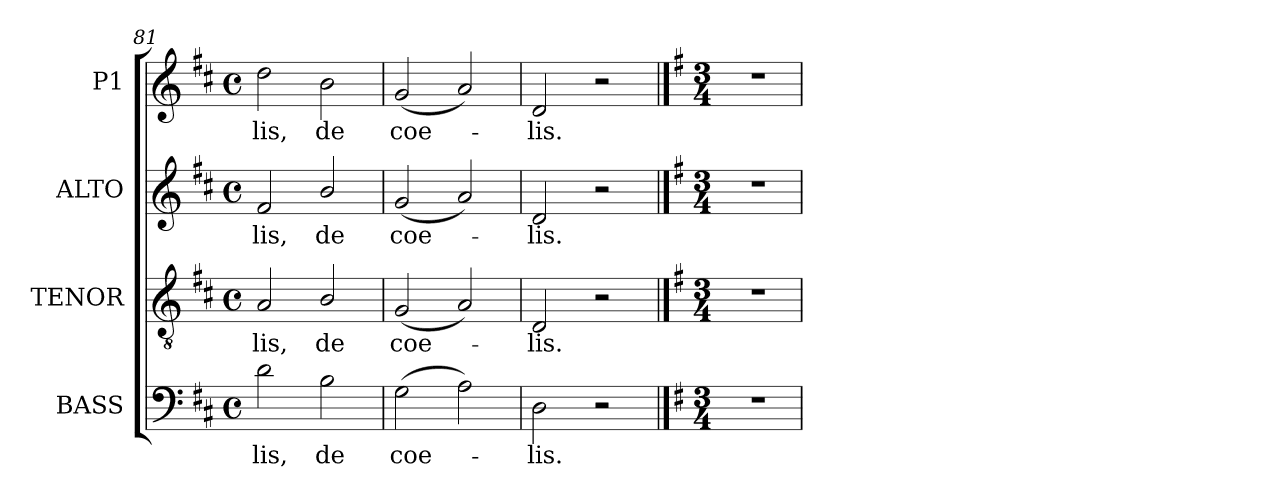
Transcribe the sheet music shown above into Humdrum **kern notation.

**kern	**text	**kern	**text	**kern	**text	**kern	**text
*part4	*part4	*part3	*part3	*part2	*part2	*part1	*part1
*staff4	*staff4	*staff3	*staff3	*staff2	*staff2	*staff1	*staff1
*I"BASS	*	*I"TENOR	*	*I"ALTO	*	*I"P1	*
*clefF4	*	*clefGv2	*	*clefG2	*	*clefG2	*
*	*	*ITrd7c12	*	*	*	*	*
*k[f#c#]	*	*k[f#c#]	*	*k[f#c#]	*	*k[f#c#]	*
*D:	*	*D:	*	*D:	*	*D:	*
*M4/4	*	*M4/4	*	*M4/4	*	*M4/4	*
*met(c)	*	*met(c)	*	*met(c)	*	*met(c)	*
=81	=81	=81	=81	=81	=81	=81	=81
!	!LO:LY:b:color=#000000	!	!	!	!	!	!
!	!	!	!LO:LY:b:color=#000000	!	!	!	!
!	!	!	!	!	!LO:LY:b:color=#000000	!	!
!	!	!	!	!	!	!	!LO:LY:b:color=#000000
2di\	-lis,	2AAi/	-lis,	2f#i/	-lis,	2ddi\	-lis,
!	!LO:LY:b:color=#000000	!	!	!	!	!	!
!	!	!	!LO:LY:b:color=#000000	!	!	!	!
!	!	!	!	!	!LO:LY:b:color=#000000	!	!
!	!	!	!	!	!	!	!LO:LY:b:color=#000000
2Bi\	de	2BBi/	de	2bi/	de	2bi\	de
=82	=82	=82	=82	=82	=82	=82	=82
!	!LO:LY:b:color=#000000	!	!	!	!	!	!
!	!	!	!LO:LY:b:color=#000000	!	!	!	!
!	!	!	!	!	!LO:LY:b:color=#000000	!	!
!	!	!	!	!	!	!	!LO:LY:b:color=#000000
(2Gi\	coe-	(2GGi/	coe-	(2gi/	coe-	(2gi/	coe-
2Ai\)	.	2AAi/)	.	2ai/)	.	2ai/)	.
=83	=83	=83	=83	=83	=83	=83	=83
!	!LO:LY:b:color=#000000	!	!	!	!	!	!
!	!	!	!LO:LY:b:color=#000000	!	!	!	!
!	!	!	!	!	!LO:LY:b:color=#000000	!	!
!	!	!	!	!	!	!	!LO:LY:b:color=#000000
2Di\	-lis.	2DDi/	-lis.	2di/	-lis.	2di/	-lis.
2r	.	2r	.	2r	.	2r	.
!!LO:PB:g=z
==1	==1	==1	==1	==1	==1	==1	==1
*k[f#]	*	*k[f#]	*	*k[f#]	*	*k[f#]	*
*G:	*	*G:	*	*G:	*	*G:	*
*M3/4	*	*M3/4	*	*M3/4	*	*M3/4	*
*	*	*	*	*	*	*MM50	*
2.r	.	2.r	.	2.r	.	2.r	.
=	=	=	=	=	=	=	=
*-	*-	*-	*-	*-	*-	*-	*-
